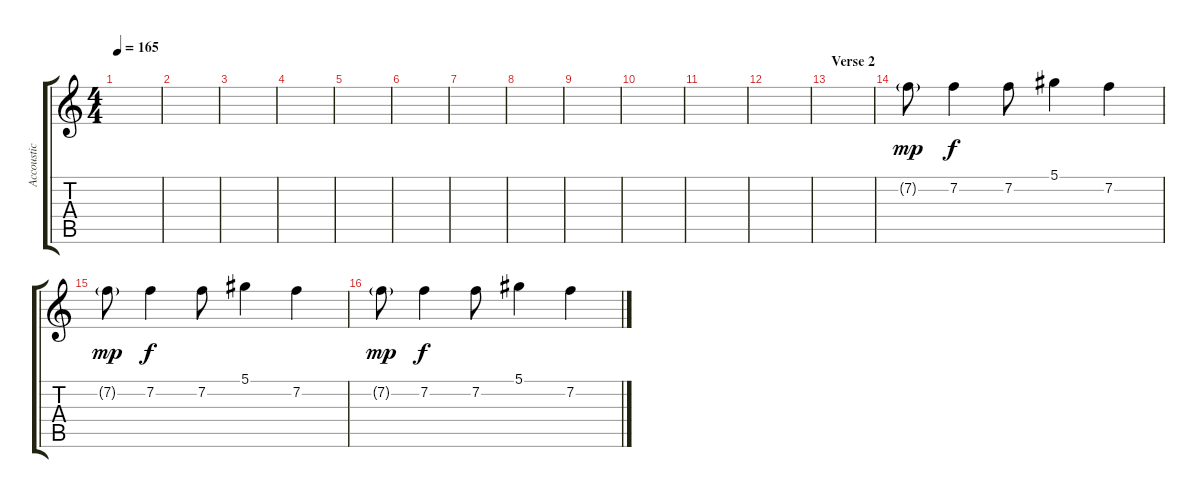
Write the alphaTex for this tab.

\track ("Accoustic" "Accoustic") {instrument acousticguitarnylon}
\staff {score tabs}
\tuning (Eb4 Bb3 Gb3 Db3 Ab2 Db2) {hide}
\ts (4 4)
\tempo 165
\clef g2
\ks c
|
|
|
|
|
|
|
|
|
|
|
|
\section ("" "Verse 2")
|
7.2{g}.8{dy mp} 7.2.4{dy f} 7.2.8 5.1.4 7.2.4 |
7.2{g}.8{dy mp} 7.2.4{dy f} 7.2.8 5.1.4 7.2.4 |
7.2{g}.8{dy mp} 7.2.4{dy f} 7.2.8 5.1.4 7.2.4
